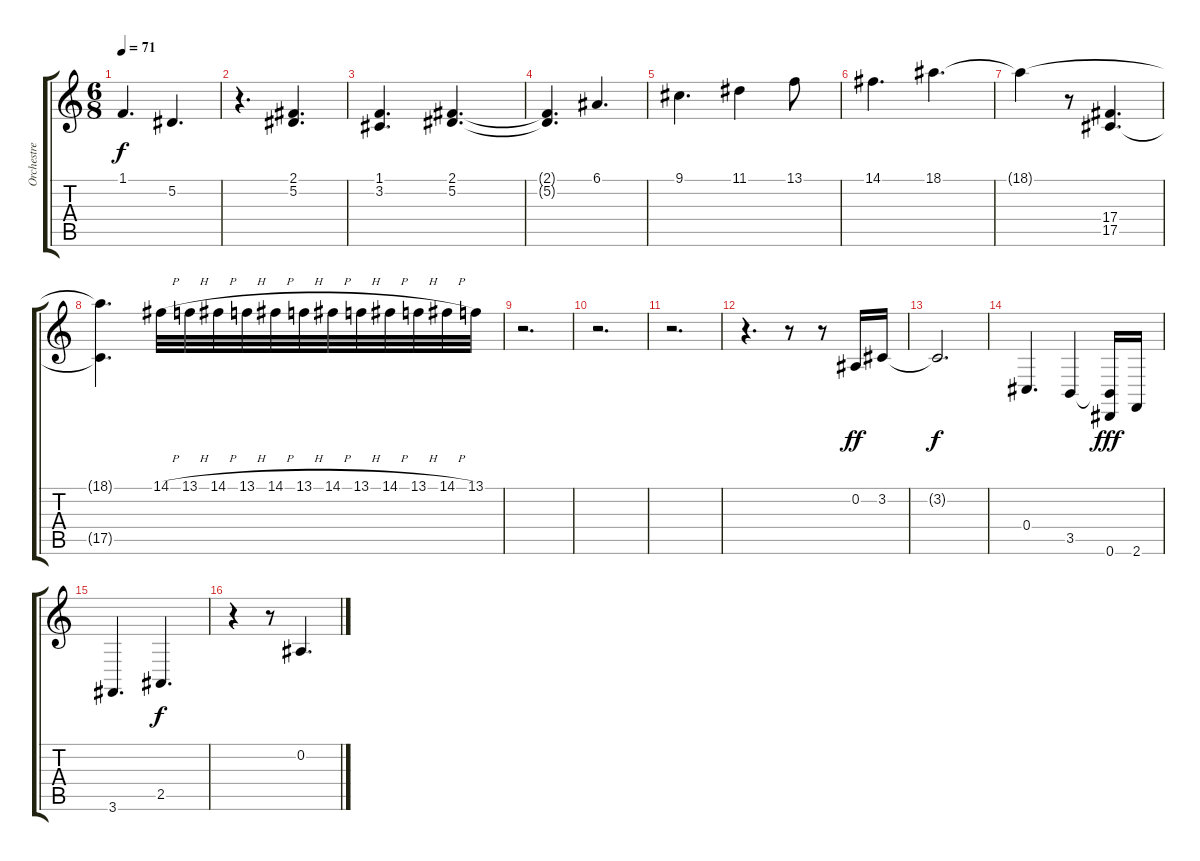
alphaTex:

\track ("Orchestre" "Orchestre") {instrument stringensemble1}
\staff {score tabs}
\tuning (E4 Bb3 Gb3 Db3 Ab2 Eb2) {hide}
\ts (6 8)
\tempo 71
\clef g2
\ks c
1.1.4{d dy f} 5.2.4{d} |
r.4{d} (2.1 5.2).4{d} |
(1.1 3.2).4{d} (2.1 5.2).4{d} |
(2.1{t} 5.2{t}).4{d} 6.1.4{d} |
9.1.4{d} 11.1.4 13.1.8 |
14.1.4{d} 18.1.4{d} |
18.1{t}.4 r.8 (17.4 17.5).4{d} |
(18.1{t} 17.5{t}).4{d} 14.1{h}.32 13.1{h}.32 14.1{h}.32 13.1{h}.32 14.1{h}.32 13.1{h}.32 14.1{h}.32 13.1{h}.32 14.1{h}.32 13.1{h}.32 14.1{h}.32 13.1.32 |
r.2{d} |
r.2{d} |
r.2{d} |
r.4{d} r.8 r.8 0.2.16{dy ff} 3.2.16 |
3.2{t}.2{d dy f} |
0.4.4{d} 3.5.4 (3.5{t} 0.6).16{dy fff} 2.6.16 |
3.6.4{d} 2.5.4{d dy f} |
r.4 r.8 0.2.4{d}
